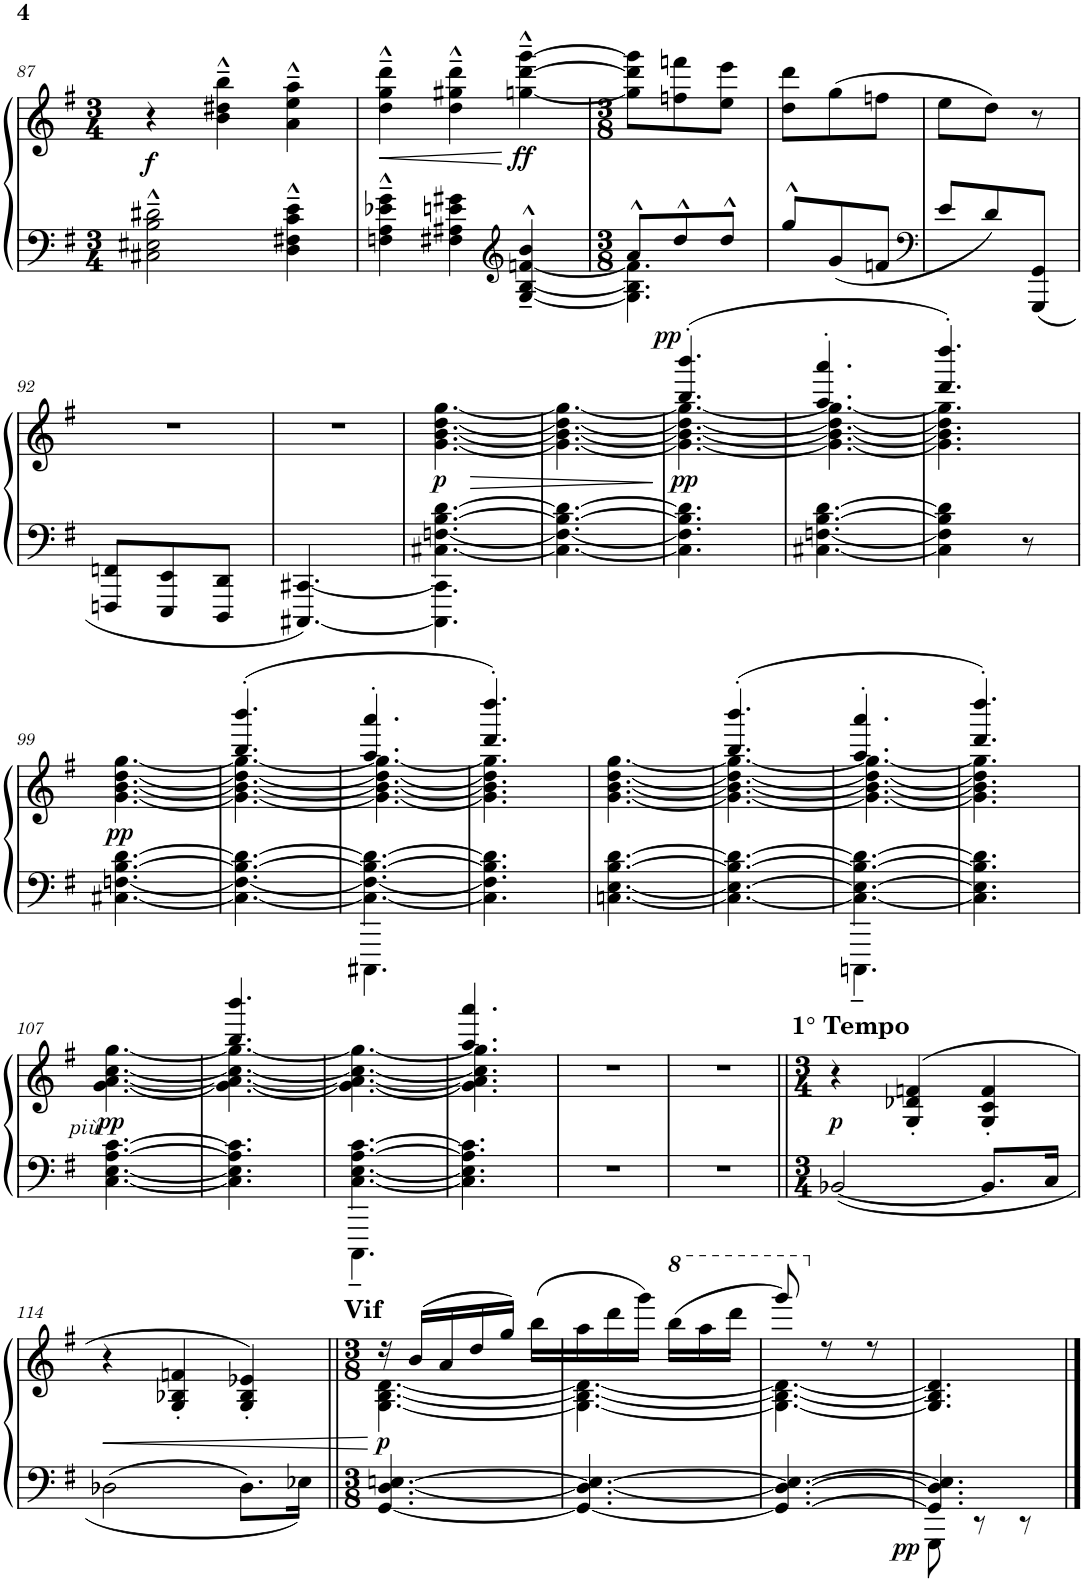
**kern	**kern	**dynam
*part1	*part1	*part1
*staff2	*staff1	*staff1/2
*I"Piano	*	*
*I'Pno.	*	*
!!LO:PB:g=z
*clefF4	*clefG2	*
*k[f#]	*k[f#]	*
*M3/4	*M3/4	*
=87	=87	=87
!	!	!LO:DY:b
2C#X\~^^ 2E#X\~^^ 2B\~^^ 2d#X\~^^	4r	f
.	4b\~^^ 4dd#X\~^^ 4bb\~^^	.
4D\~^^ 4F#X\~^^ 4c\~^^ 4e\~^^	4a\~^^ 4ee\~^^ 4aa\~^^	.
=88	=88	=88
!	!	!LO:HP:b
4Fn\~^^ 4A\~^^ 4e-X\~^^ 4g\~^^	4dd\~^^ 4gg\~^^ 4ddd\~^^	<
4F#X\ 4A#X\ 4en\ 4g#X\	4dd\~^^ 4gg#X\~^^ 4ddd\~^^	.
*clefG2	*	*
!	!	!LO:DY:b
[<4G/~^^ [<4B/~^^ [<4fn/~^^ 4b/~^^	[4ggn\~^^ [4ddd\~^^ [4ggg\~^^	ff
=89	=89	=89
*M3/8	*M3/8	*
*^	*	*
8a^^/L	4.G\] 4.B\] 4.f\]	8gg\] 8ddd\] 8ggg\]L	.
8dd^^/	.	8ffn\ 8fffn\	.
8dd^^/J	.	8ee\ 8eee\J	.
*v	*v	*	*
=90	=90	=90
8gg^^/L	8dd\ 8ddd\L	.
8g/	(8gg\	.
8fn/J	8ffn\J	.
=91	=91	=91
*clefF4	*	*
8e/L	8ee\L	.
8d/	8dd\J)	.
8GGG/ 8GG/J	8r	.
!!LO:LB:g=z
=92	=92	=92
8FFFn/ 8FFn/L	4.r	.
8EEE/ 8EE/	.	.
8DDD/ 8DD/J	.	.
=93	=93	=93
[4.CCC#X/ [4.CC#X/	4.r	.
=94	=94	=94
*^	*^	*
!	!	!	!	!LO:DY:b
[4.C#X\ [4.Fn\ [>4.B\ [>4.d\	4.CCC#\] 4.CC#\]	8ryy	[4.g\ [4.b\ [4.dd\ [4.gg\	p
!	!	!	!	!LO:HP:b
.	.	8ryy	.	>
.	.	8ryy	.	.
*v	*v	*	*	*
=95	=95	=95	=95
4.C#\_ 4.F\_ 4.B\_ 4.d\_	4.ryy	4.g\_ 4.b\_ 4.dd\_ 4.gg\_	.
*	*v	*v	*
.	.	[
=96	=96	=96
*	*^	*
!	!	!	!LO:DY:a
!	!	!	!LO:DY:n=1:b
4.C#\] 4.F\] 4.B\] 4.d\]	(4.bb/' 4.bbb/'	4.g\_ 4.b\_ 4.dd\_ 4.gg\_	pp pp
=97	=97	=97	=97
[4.C#X\ [<4.Fn\ [4.B\ [4.d\	4.aa/' 4.aaa/'	4.g\_ 4.b\_ 4.dd\_ 4.gg\_	.
=98	=98	=98	=98
4C#\] 4F\] 4B\] 4d\]	4.ddd/' 4.dddd/')	4.g\] 4.b\] 4.dd\] 4.gg\]	.
8r	.	.	.
!!LO:LB:g=z	!!
=99	=99	=99	=99
!	!	!	!LO:DY:b
[4.C#X\ [<4.Fn\ [>4.B\ [>4.d\	8ryy	[4.g\ [4.b\ [4.dd\ [4.gg\	pp
.	8ryy	.	.
.	8ryy	.	.
=100	=100	=100	=100
4.C#\_ 4.F\_ 4.B\_ 4.d\_	(4.bb/' 4.bbb/'	4.g\_ 4.b\_ 4.dd\_ 4.gg\_	.
=101	=101	=101	=101
*^	*	*	*
4.C#\_ 4.F\_ 4.B\_ 4.d\_	4.CCC#X\	4.aa/' 4.aaa/'	4.g\_ 4.b\_ 4.dd\_ 4.gg\_	.
*v	*v	*	*	*
=102	=102	=102	=102
4.C#\] 4.F\] 4.B\] 4.d\]	4.ddd/' 4.dddd/')	4.g\] 4.b\] 4.dd\] 4.gg\]	.
=103	=103	=103	=103
[4.Cn\ [4.E\ [4.B\ [4.d\	8ryy	[4.g\ [4.b\ [4.dd\ [4.gg\	.
.	8ryy	.	.
.	8ryy	.	.
=104	=104	=104	=104
4.C\_ 4.E\_ 4.B\_ 4.d\_	(4.bb/' 4.bbb/'	4.g\_ 4.b\_ 4.dd\_ 4.gg\_	.
=105	=105	=105	=105
*^	*	*	*
4.C\_ 4.E\_ 4.B\_ 4.d\_	4.CCCn~\	4.aa/' 4.aaa/'	4.g\_ 4.b\_ 4.dd\_ 4.gg\_	.
*v	*v	*	*	*
=106	=106	=106	=106
4.C\] 4.E\] 4.B\] 4.d\]	4.ddd/' 4.dddd/')	4.g\] 4.b\] 4.dd\] 4.gg\]	.
!!LO:LB:g=z	!!
=107	=107	=107	=107
!	!LO:TX:b:i:t=più	!	!
!	!	!	!LO:DY:b
[4.C\ [<4.E\ [4.A\ [4.c\	4.ryy	[4.g\ [4.a\ [4.cc\ [4.gg\	pp
=108	=108	=108	=108
4.C\] 4.E\] 4.A\] 4.c\]	4.bb/ 4.bbb/	4.g\_ 4.a\_ 4.cc\_ 4.gg\_	.
=109	=109	=109	=109
*^	*	*	*
[4.C\ [4.E\ [>4.A\ [>4.c\	4.CCC~\	4.ryy	4.g\_ 4.a\_ 4.cc\_ 4.gg\_	.
*v	*v	*	*	*
=110	=110	=110	=110
4.C\] 4.E\] 4.A\] 4.c\]	4.aa/ 4.aaa/	4.g\] 4.a\] 4.cc\] 4.gg\]	.
*	*v	*v	*
=111	=111	=111
4.r	4.r	.
=112	=112	=112
4.r	4.r	.
=113||	=113||	=113||
*M3/4	*M3/4	*
!	!LO:TX:a:B:t=1° Tempo	!
!	!	!LO:DY:b
[2BB-X/	4r	p
.	(>4G/' 4d-X/' 4fn/'	.
8.BB-/L]	4G/' 4c/' 4f/'	.
16C/Jk	.	.
!!LO:LB:g=z
=114	=114	=114
2D-X\	4r	.
.	4G/' 4B-X/' 4fn/'	.
8.D-\L	4G/' 4B-/' 4e-X/')	.
16E-X\Jk	.	.
.	.	]
=115||	=115||	=115||
*M3/8	*M3/8	*
*	*^	*
!	!LO:TX:a:B:t=Vif	!	!
!	!	!	!LO:DY:b
[4.GG/ [4.D/ [4.En/	16r	[4.G\ [4.B\ [4.d\	p
.	(16b/LL	.	.
.	16a/	.	.
.	16dd/	.	.
.	16gg/JJ)	.	.
.	(>16bb\LL	.	.
=116	=116	=116	=116
4.GG/_ 4.D/_ 4.E/_	16aa\	4.G\_ 4.B\_ 4.d\_	.
.	16ddd\	.	.
.	16ggg\JJ)	.	.
*	*8va	*	*
.	(>16bbb\LL	.	.
.	16aaa\	.	.
.	16dddd\JJ	.	.
=117	=117	=117	=117
4.GG/_ 4.D/_ 4.E/_	8gggg/)	4.g\_ 4.b\_ 4.dd\_	.
*	*X8va	*	*
.	8r	.	.
.	8r	.	.
=118	=118	=118	=118
*^	*	*	*
!	!	!	!	!LO:DY:b=2
4.GG/] 4.D/] 4.E/]	8GGG\	4.ryy	4.G/] 4.B/] 4.d/]	pp
.	8r	.	.	.
.	8r	.	.	.
*v	*v	*	*	*
*	*v	*v	*
==	==	==
*-	*-	*-
